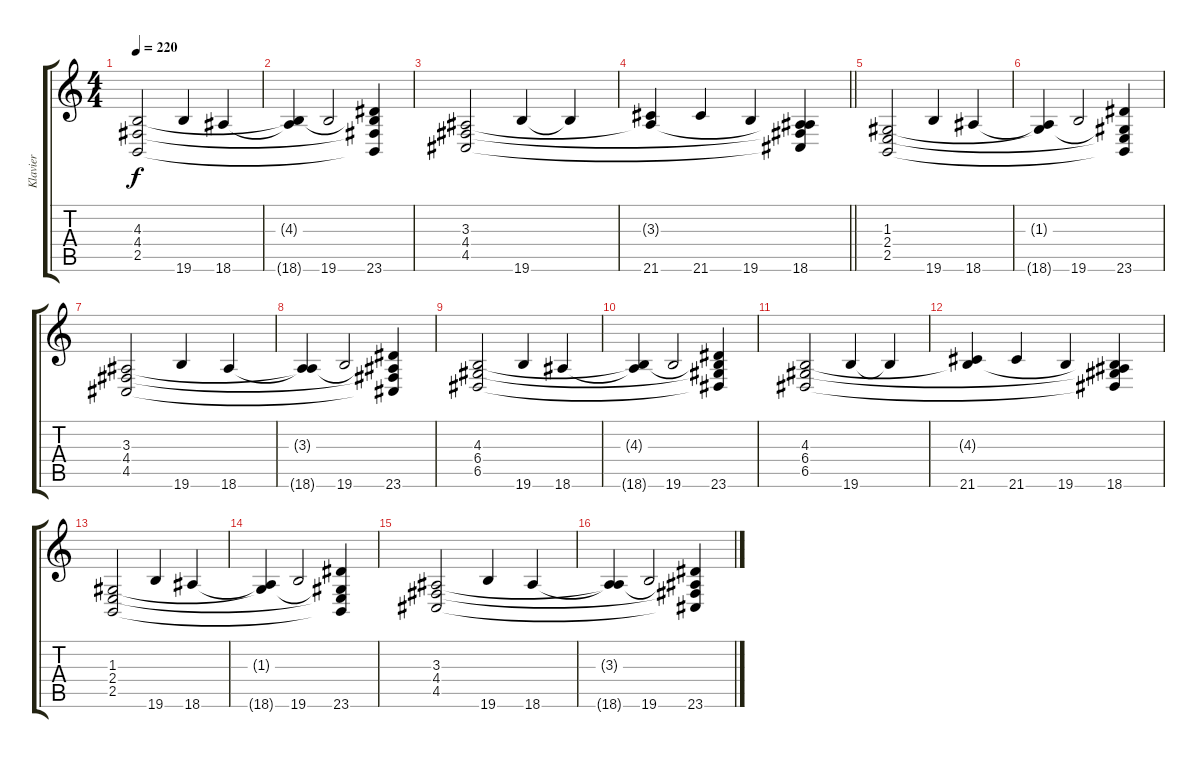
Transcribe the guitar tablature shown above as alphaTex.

\track ("Klavier" "Klavier") {instrument acousticgrandpiano}
\staff {score tabs}
\tuning (E4 B3 G3 D3 A2 E2) {hide}
\ts (4 4)
\tempo 220
\clef g2
\ks c
(4.3 4.4 2.5).2{dy f} 19.6.4 18.6.4 |
(4.3{t} 18.6{t}).4 19.6.2 (4.3{t} 4.4{t} 2.5{t} 23.6).4 |
(3.3 4.4 4.5).2 19.6.4 19.6{t}.4 |
\barLineRight lightlight
(3.3{t} 21.6).4 21.6.4 19.6.4 (3.3{t} 4.4{t} 4.5{t} 18.6).4 |
(1.3 2.4 2.5).2 19.6.4 18.6.4 |
(1.3{t} 18.6{t}).4 19.6.2 (1.3{t} 2.4{t} 2.5{t} 23.6).4 |
(3.3 4.4 4.5).2 19.6.4 18.6.4 |
(3.3{t} 18.6{t}).4 19.6.2 (3.3{t} 4.4{t} 4.5{t} 23.6).4 |
(4.3 6.4 6.5).2 19.6.4 18.6.4 |
(4.3{t} 18.6{t}).4 19.6.2 (4.3{t} 6.4{t} 6.5{t} 23.6).4 |
(4.3 6.4 6.5).2 19.6.4 19.6{t}.4 |
(4.3{t} 21.6).4 21.6.4 19.6.4 (4.3{t} 6.4{t} 6.5{t} 18.6).4 |
(1.3 2.4 2.5).2 19.6.4 18.6.4 |
(1.3{t} 18.6{t}).4 19.6.2 (1.3{t} 2.4{t} 2.5{t} 23.6).4 |
(3.3 4.4 4.5).2 19.6.4 18.6.4 |
(3.3{t} 18.6{t}).4 19.6.2 (3.3{t} 4.4{t} 4.5{t} 23.6).4
